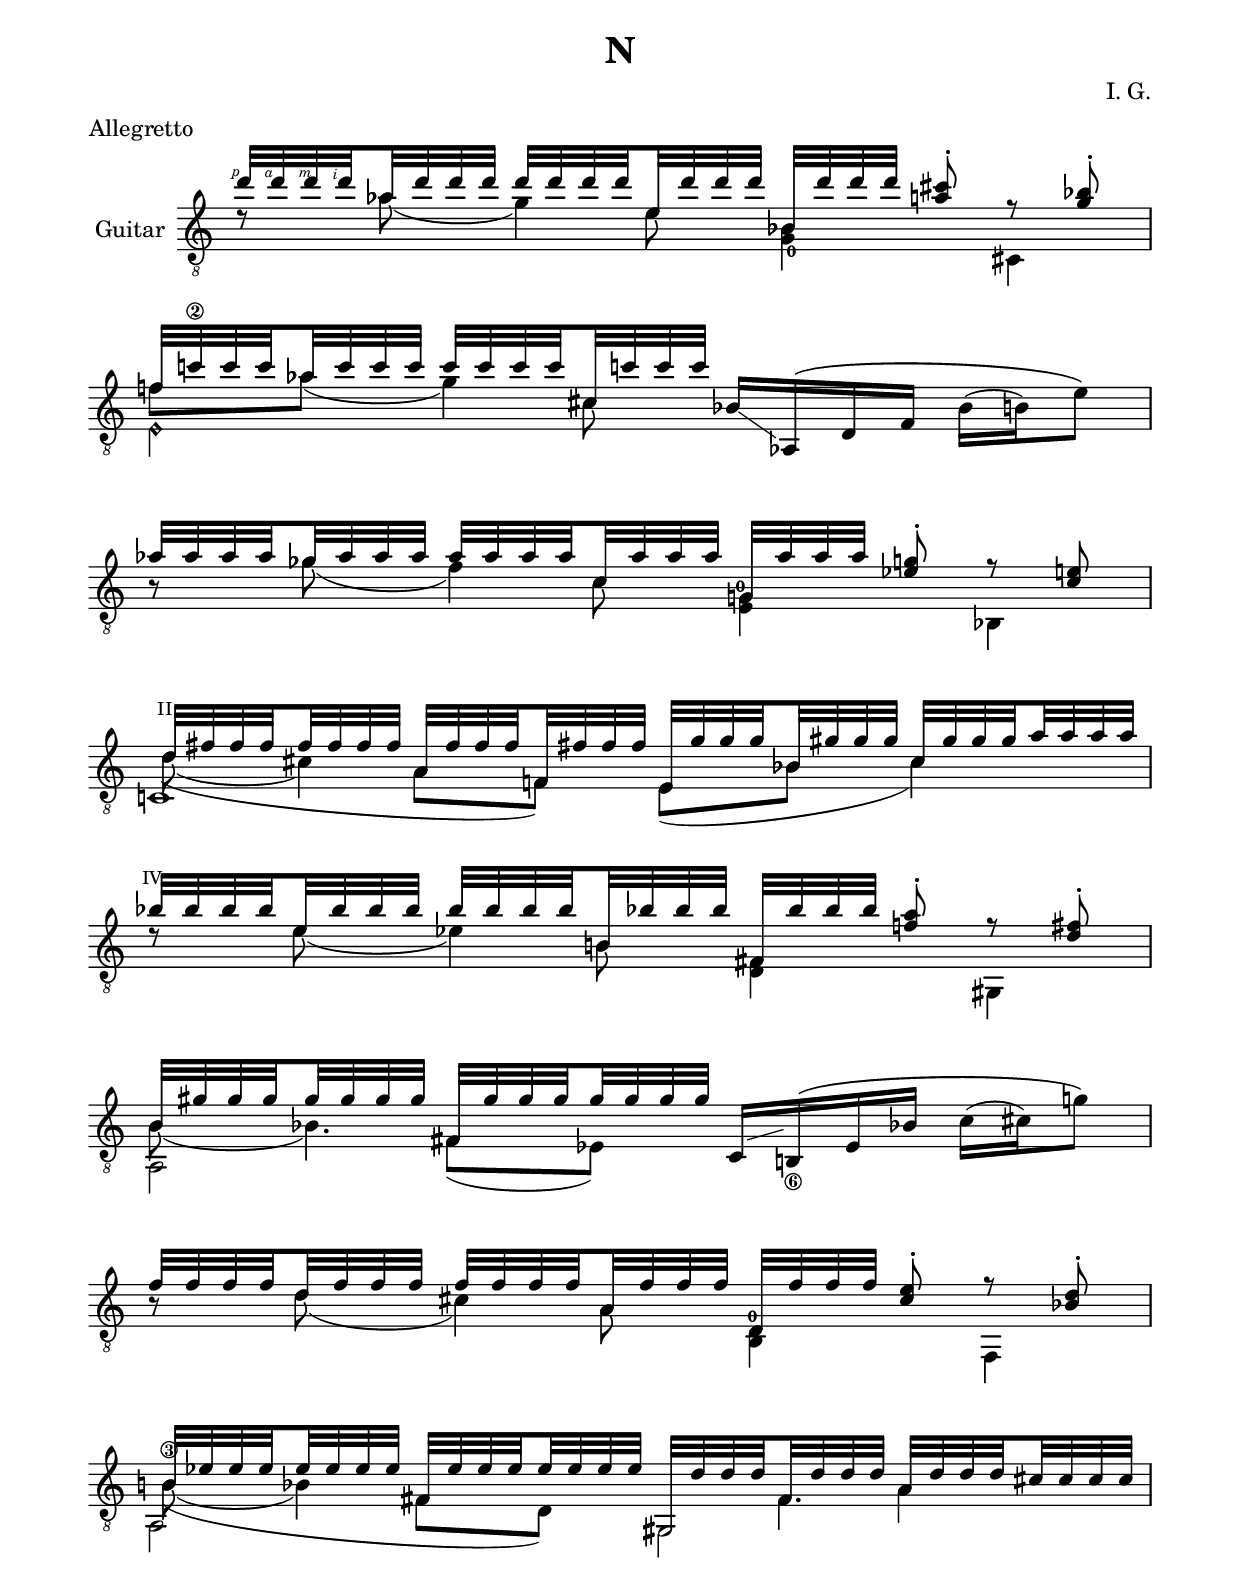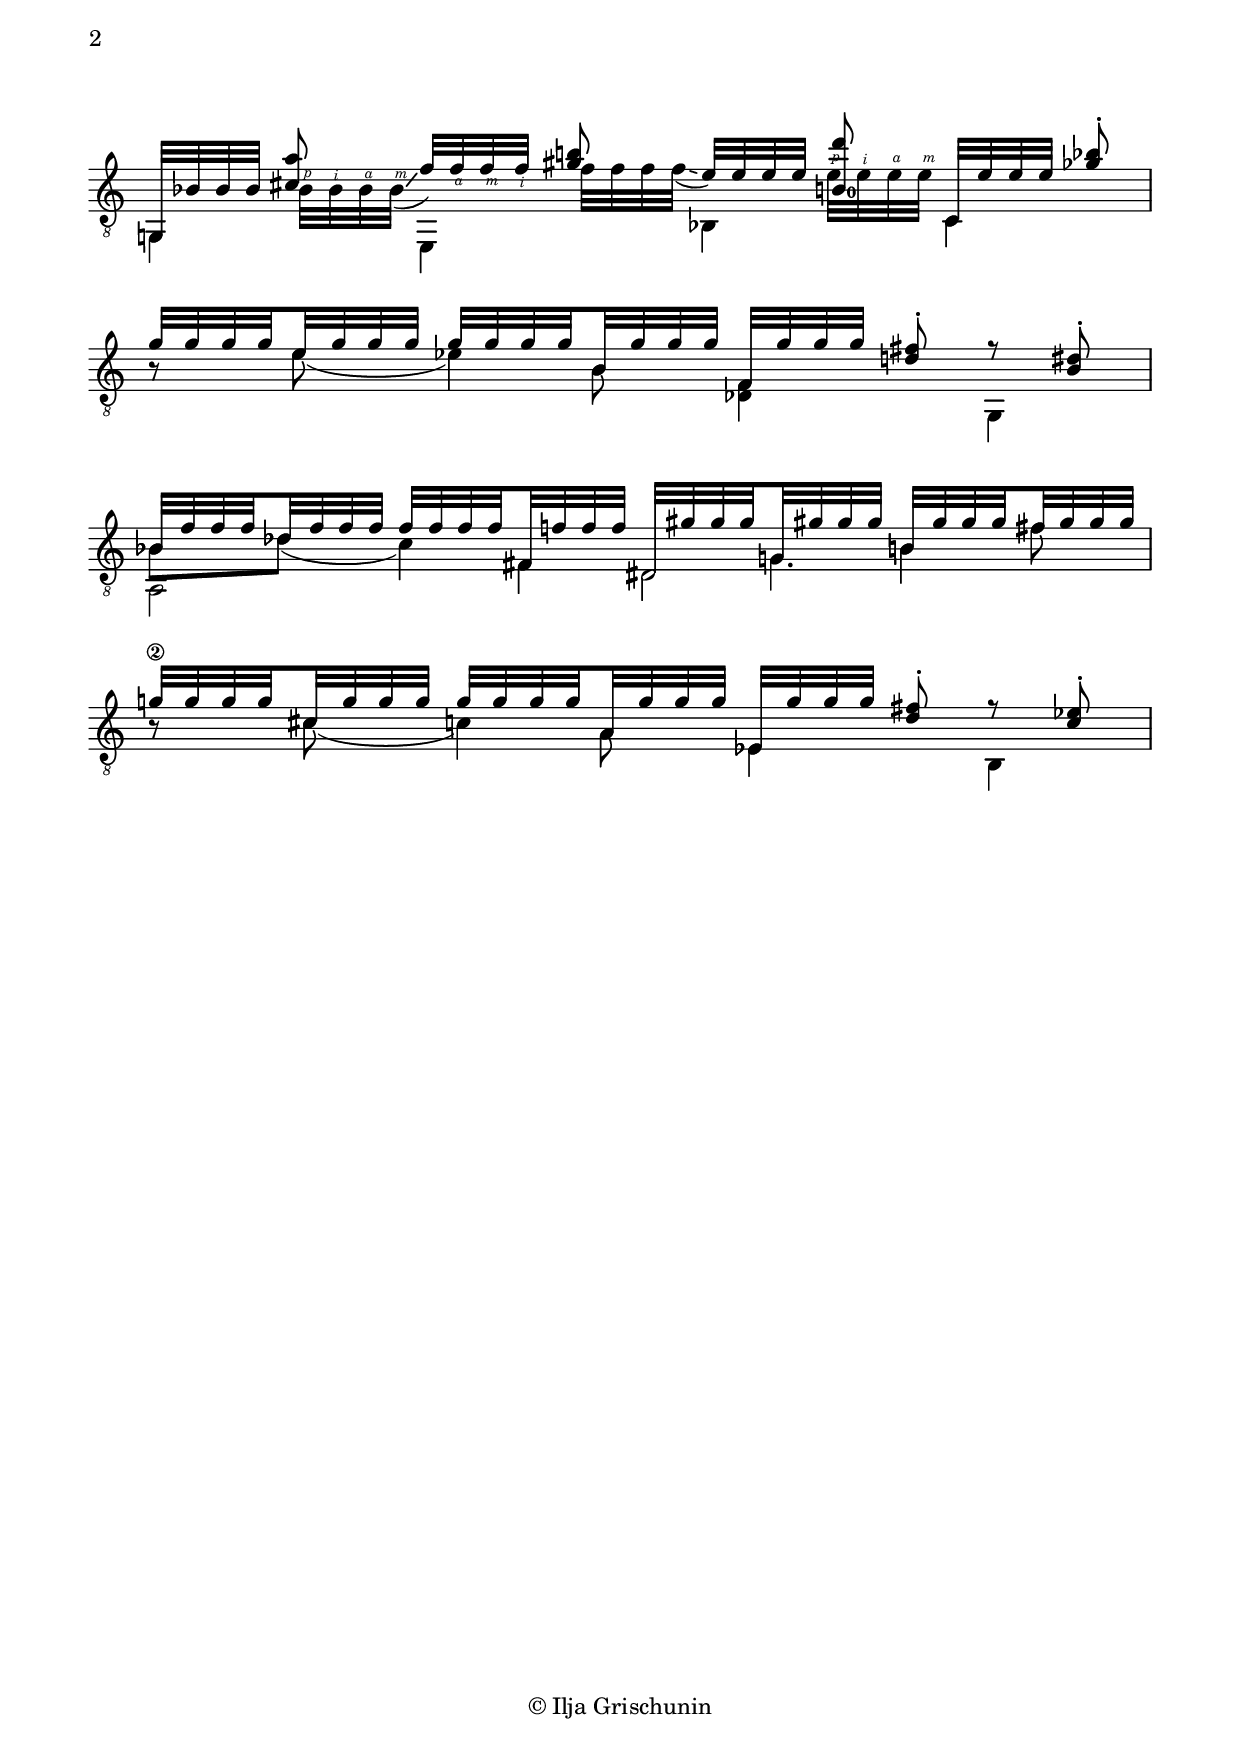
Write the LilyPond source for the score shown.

\version "2.19.15"

\language "deutsch"

\header {
  title = "N"
  meter = "Allegretto"
  composer = "I. G."
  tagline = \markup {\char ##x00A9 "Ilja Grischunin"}
}

\paper {
  #(set-paper-size "a4")
  top-markup-spacing.basic-distance = 5
  markup-system-spacing.basic-distance = 15
  top-system-spacing.basic-distance = 20
  system-system-spacing.basic-distance = 20
  score-system-spacing.basic-distance = 20
  last-bottom-spacing.basic-distance = 25

  %two-sided = ##t
  %inner-margin = 25
  %outer-margin = 15
  left-margin = 15
  right-margin = 15
}

\layout {
  \context {
    \Voice
    \override Glissando.thickness = #1.5
    \override Glissando.gap = #0.1
  }
  \context {
    \Score
    \remove "Bar_number_engraver"
  }
}
%%%%%%%%%%%%%%%%%%%%%%%%%%%%%%%%%%%%%%
#(define RH rightHandFinger)

xLV = #(define-music-function (parser location further) (number?) #{
  \once \override LaissezVibrerTie.X-extent = #'(0 . 0)
  \once \override LaissezVibrerTie.details.note-head-gap = #(/
                                                             further -2)
  \once \override LaissezVibrerTie.extra-offset = #(cons (/
                                                          further 2) 0)
         #})

stringNumberSpanner =
#(define-music-function (parser location StringNumber) (string?)
   #{
     \override TextSpanner.font-size = #-5
     \override TextSpanner.dash-fraction = #0.3
     \override TextSpanner.dash-period = #1.5
     \override TextSpanner.bound-details.right.arrow = ##t
     \override TextSpanner.arrow-width = #0.2
     \override TextSpanner.arrow-length = #0.7
     \override TextSpanner.bound-details.left.stencil-align-dir-y = #CENTER
     \override TextSpanner.bound-details.left.text = \markup { \circle \number #StringNumber }
   #})

stringNumSpan =
#(define-music-function (parser location StringNumber) (string?)
   #{
     \override TextSpanner.font-size = #-5
     \override TextSpanner.dash-fraction = #0.3
     \override TextSpanner.dash-period = #1.5
     %\override TextSpanner.bound-details.right.arrow = ##t
     %\override TextSpanner.arrow-width = #0.2
     %\override TextSpanner.arrow-length = #0.7
     \override TextSpanner.bound-details.left.stencil-align-dir-y = #CENTER
     \override TextSpanner.bound-details.left.text = \markup { \circle \number #StringNumber }
   #})

%%%%%%%%%%%%%%%%%%%%%%%%%%%%%%%%%%%%%%

global = {
  %\key d \major
  \time 4/4
  \override Staff.TimeSignature.stencil = ##f
}

ossia = \relative {
  \set Staff.fontSize = #-3
  \override Staff.StaffSymbol.staff-space = #(magstep -3)
  \override Staff.StaffSymbol.thickness = #(magstep -3)
  \global
  d''2~ d8 cis-. r b-. c!2 r
  \break
  as~ as8 g-. r e fis2 r
  \break
  b~ b8 a-. r fis-. as2 r
  \break
  f~ f8 e-. r d es2 d'4.( cis8)
  \break
  b4 f' e4. b'8 g2~ g8 fis-. r es-. f!2 as
}

classicalGuitar = \relative {
  \global
  <<
    {
      \set subdivideBeams = ##t
      \set baseMoment = #(ly:make-moment 1/8)
      \set beatStructure = #'(2 2 2 2)
      \override StrokeFinger.extra-offset = #'(-2.3 . 0.8)
      d''32\RH #1 d\RH #4 d\RH #3 d\RH #2 as d d d d d d d e, d' d d
      b, d' d d <a cis>8-.\noBeam r <g b>-.
    }
    \\
    {
      d8\rest as'( g4)
      \once\override Fingering.extra-offset = #'(0.3 . 1)
      <g,_0 b>4 cis,
    }
    \\
    {
      \voiceTwo
      s4. e'8 s2
    }
  >>
  <<
    {
      f!32 c'!\2 c c as c c c c c c c cis, c'! c c
    }
    \\
    {
      f,8 as( g4)
    }
    \\
    {
      \voiceTwo
      s4. cis,8
    }
    \\
    {
      \voiceTwo
      e,4\harmonic s
    }
  >>
  b'16-\markup {
    \postscript #"1.2 2.2 moveto 3.6 -2.5 rlineto stroke"
  } as,\( d f b( h) e8\)
  <<
    {
      \set subdivideBeams = ##t
      \set baseMoment = #(ly:make-moment 1/8)
      \set beatStructure = #'(2 2 2 2)
      as32 as as as ges as as as as as as as c, as' as as
      g, as' as as <es g>8-.\noBeam r <c e>
    }
    \\
    {
      h8\rest ges'( f4)
      \once\override Fingering.extra-offset = #'(-0.5 . -3)
      <e, g!-0>4 b
    }
    \\
    {
      \voiceTwo
      s4. c'8 s2
    }
  >>
  <<
    {
      \override TextScript.font-size = -2
      \once\override TextScript.extra-offset = #'(-0.5 . -1.5)
      d32^"II" fis fis fis fis fis fis fis
      a, fis' fis fis f,! fis'! fis fis
      e, g' g g b, gis' gis gis cis, gis' gis gis a a a a
    }
    \\
    {
      d,8( cis4) s8
    }
    \\
    {
      \voiceTwo
      \hideNotes
      \shape #'((0.8 . 0.3) (0 . 0) (0 . 0) (0 . 0)) Slur
      d4(\unHideNotes a8 f) e( b' cis4)
    }
    \\
    {
      \voiceTwo
      c,!1
    }
  >>
  <<
    {
      \once\override TextScript.extra-offset = #'(-0.7 . -1.5)
      b''32^"IV" b b b e, b' b b b b b b h,! b'! b b
      fis, b' b b <f! a>8-.\noBeam r <d fis>-.
    }
    \\
    {
      d8\rest e( es4) <d, fis> gis,
    }
    \\
    {
      \voiceTwo
      s4. h'8 s2
    }
  >>
  <<
    {
      h32 gis' gis gis gis gis gis gis fis, gis' gis gis gis gis gis gis
    }
    \\
    {
      h,8( b4.)
    }
    \\
    {
      \voiceTwo
      s4 fis8( es)
    }
    \\
    {
      \voiceTwo
      a,2
    }
  >>
  c16-\markup {
    \postscript #"1.7 1.2 moveto 3.5 1 rlineto stroke"
  } h!_\6\( es b'! c( cis) g'8\)
  \break
  <<
    {
      \set subdivideBeams = ##t
      \set baseMoment = #(ly:make-moment 1/8)
      \set beatStructure = #'(2 2 2 2)
      f32 f f f d f f f f f f f a, f' f f
      d, f' f f <cis e>8-.\noBeam r <b d>-.
    }
    \\
    {
      h8\rest d( cis4)
      \once\override Fingering.extra-offset = #'(-0.3 . -4.2)
      <h, d-0> f
    }
    \\
    {
      \voiceTwo
      s4. a'8 s2
    }
  >>
  \mergeDifferentlyHeadedOn
  \mergeDifferentlyDottedOn
  <<
    {
      h32 es es es es es es es fis, es' es es es es es es
      gis,, d'' d d fis, d' d d a d d d cis cis cis cis
    }
    \\
    {
      h!8\3( b4) s8 s4 a
    }
    \\
    {
      \voiceTwo
      \hideNotes
      \shape #'((1 . 0.8) (0 . 0) (0 . 0) (0 . 0)) Slur
      h4(\unHideNotes fis8 d) s8 fis4.
    }
    \\
    {
      \voiceTwo
      a,2 gis
    }
  >>
  <<
    {
      s8 <cis' a'> s <gis' h!> s 
      \once\override Fingering.extra-offset = #'(1.2 . 2.9)
      <h,!_0 d'>
    }
    \\
    {
      \voiceOne
      g,32[ b' b b]
      \voiceTwo
      \override StrokeFinger.extra-offset = #'(-1.3 . 1.5)
      b\RH #1 b\RH #2 b\RH #4 b\RH #3 (\glissando
      \voiceOne
      \override StrokeFinger.extra-offset = #'(-1.3 . -1.2)
      f')[ f\RH #4 f\RH #3 f\RH #2 ]
      \voiceTwo
      f f f f(\glissando
      \voiceOne
      e)[ e e e]
      \voiceTwo
      \override StrokeFinger.extra-offset = #'(-1.3 . 1.5)
      e\RH #1 e\RH #2 e\RH #4 e\RH #3
    }
    \\
    {
      \voiceTwo
      g,,!4 e b'
    }
  >>
  <<
    {
      c32 e' e e <ges b>8-.\noBeam
    }
    \\
    {
      c,,4
    }
  >>
  <<
    {
      g''32 g g g e g g g g g g g h, g' g g
      f, g' g g <d! fis>8-.\noBeam r <h dis>-.
    }
    \\
    {
      h8\rest e( es4) <des, f> g,
    }
    \\
    {
      \voiceTwo
      s4. h'8 s2
    }
  >>
  <<
    {
      b32 f' f f des f f f f f f f fis, f'! f f
      dis, gis' gis gis g,! gis'! gis gis h, gis' gis gis fis gis gis gis
    }
    \\
    {
      s2. s8 fis
    }
    \\
    {
      \voiceTwo
      b,8 des( c4) s h
    }
    \\
    {
      \voiceTwo
      s4. fis4 g4.
    }
    \\
    {
      \voiceTwo
      a,2 dis
    }
  >>
  <<
    {
      g'!32\2 g g g cis, g' g g g g g g a, g' g g
      es, g' g g <d fis>8-.\noBeam r <c es>-.
    }
    \\
    {
      h8\rest cis( c4) es, h
    }
    \\
    {
      \voiceTwo
      s4. a'8 s2
    }
  >>
}

%%%%%%%%%%%%%%%%%%%%%%%%%%%%%%%%%%%%%%
\score {
  \new StaffGroup<<

    %\new Staff \ossia

    \new Staff \with {
      instrumentName = "Guitar"
    }
    {
      \clef "treble_8" \classicalGuitar
    }

  >>
}
